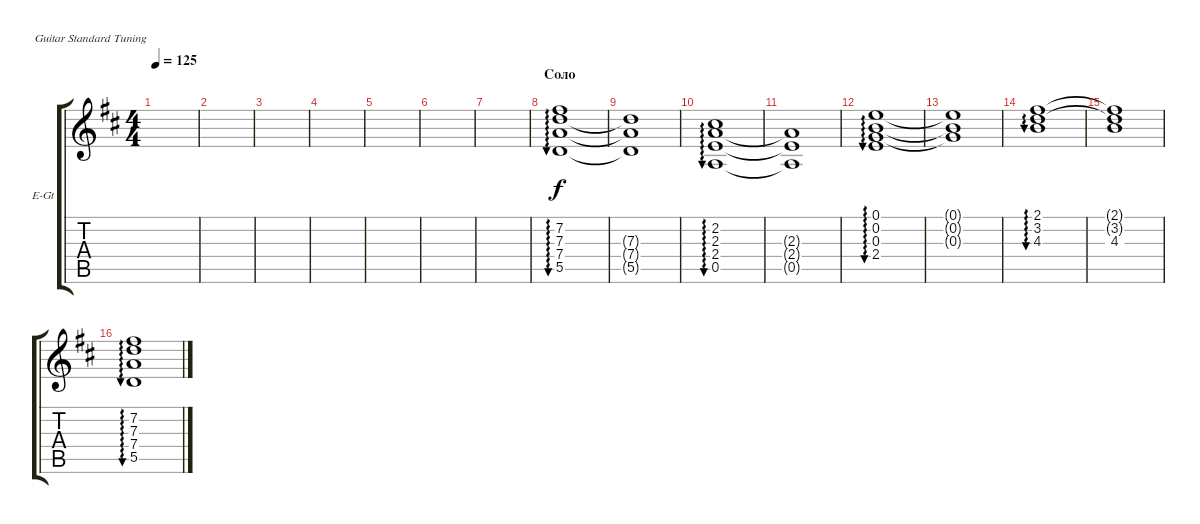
\defaultSystemsLayout 4
\bracketExtendMode groupsimilarinstruments
\firstSystemTrackNameOrientation horizontal
\otherSystemsTrackNameOrientation horizontal
\track ("Electric Guitar D" "E-Gt") {instrument overdrivenguitar}
\staff {score tabs}
\tuning (E4 B3 G3 D3 A2 E2)
\ts (4 4)
\tempo 125
\clef g2
\scale
0.333333
\ks bminor
|
\scale
0.333333 |
\scale
0.333333 |
\scale
0.333333 |
\scale
0.333333 |
\scale
0.333333 |
\scale
0.333333 |
\section ("" "Соло")
\scale
0.333333 (5.5 7.4 7.3 7.2).1{au 0} |
\scale
0.333333 (5.5{t} 7.4{t} 7.3{t}).1 |
\scale
0.333333 (0.5 2.4 2.3 2.2).1{au 0} |
\scale
0.333333 (0.5{t} 2.4{t} 2.3{t}).1 |
\scale
0.333333 (0.3 0.2 0.1 2.4).1{au 0} |
\scale
0.333333 (0.3{t} 0.2{t} 0.1{t}).1 |
\scale
0.333333 (3.2 2.1 4.3).1{au 0} |
\scale
0.333333 (4.3 3.2{t} 2.1{t}).1 |
\scale
0.333333 (5.5 7.4 7.3 7.2).1{au 0}
